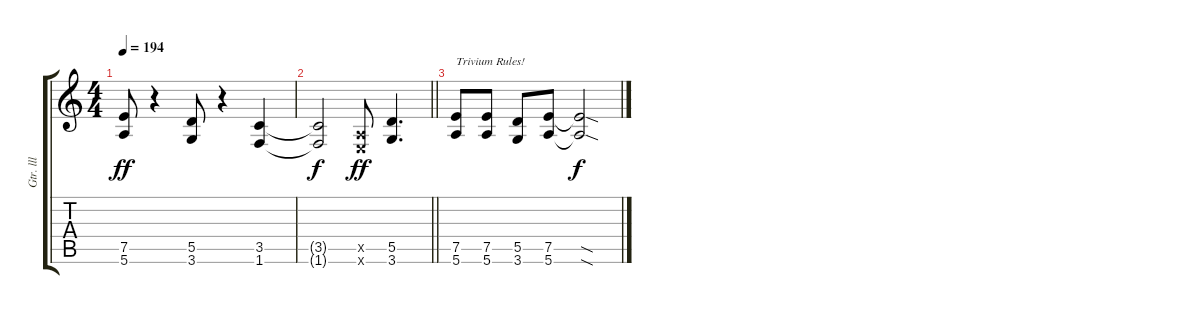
\track ("Gtr. lll" "Gtr. lll") {instrument distortionguitar}
\staff {score tabs}
\tuning (E4 B3 G3 D3 A2 E2) {hide}
\ts (4 4)
\tempo 194
\clef g2
\ks c
(7.5 5.6).8{dy ff} r.4 (5.5 3.6).8 r.4 (3.5 1.6).4 |
\barLineRight lightlight
(3.5{t} 1.6{t}).2{dy f} (0.5{x} 0.6{x}).8{dy ff} (5.5 3.6).4{d} |
(7.5 5.6).8{txt "Trivium Rules!"} (7.5 5.6).8 (5.5 3.6).8 (7.5 5.6).8 (7.5{sod t} 5.6{sod t}).2{dy f}
